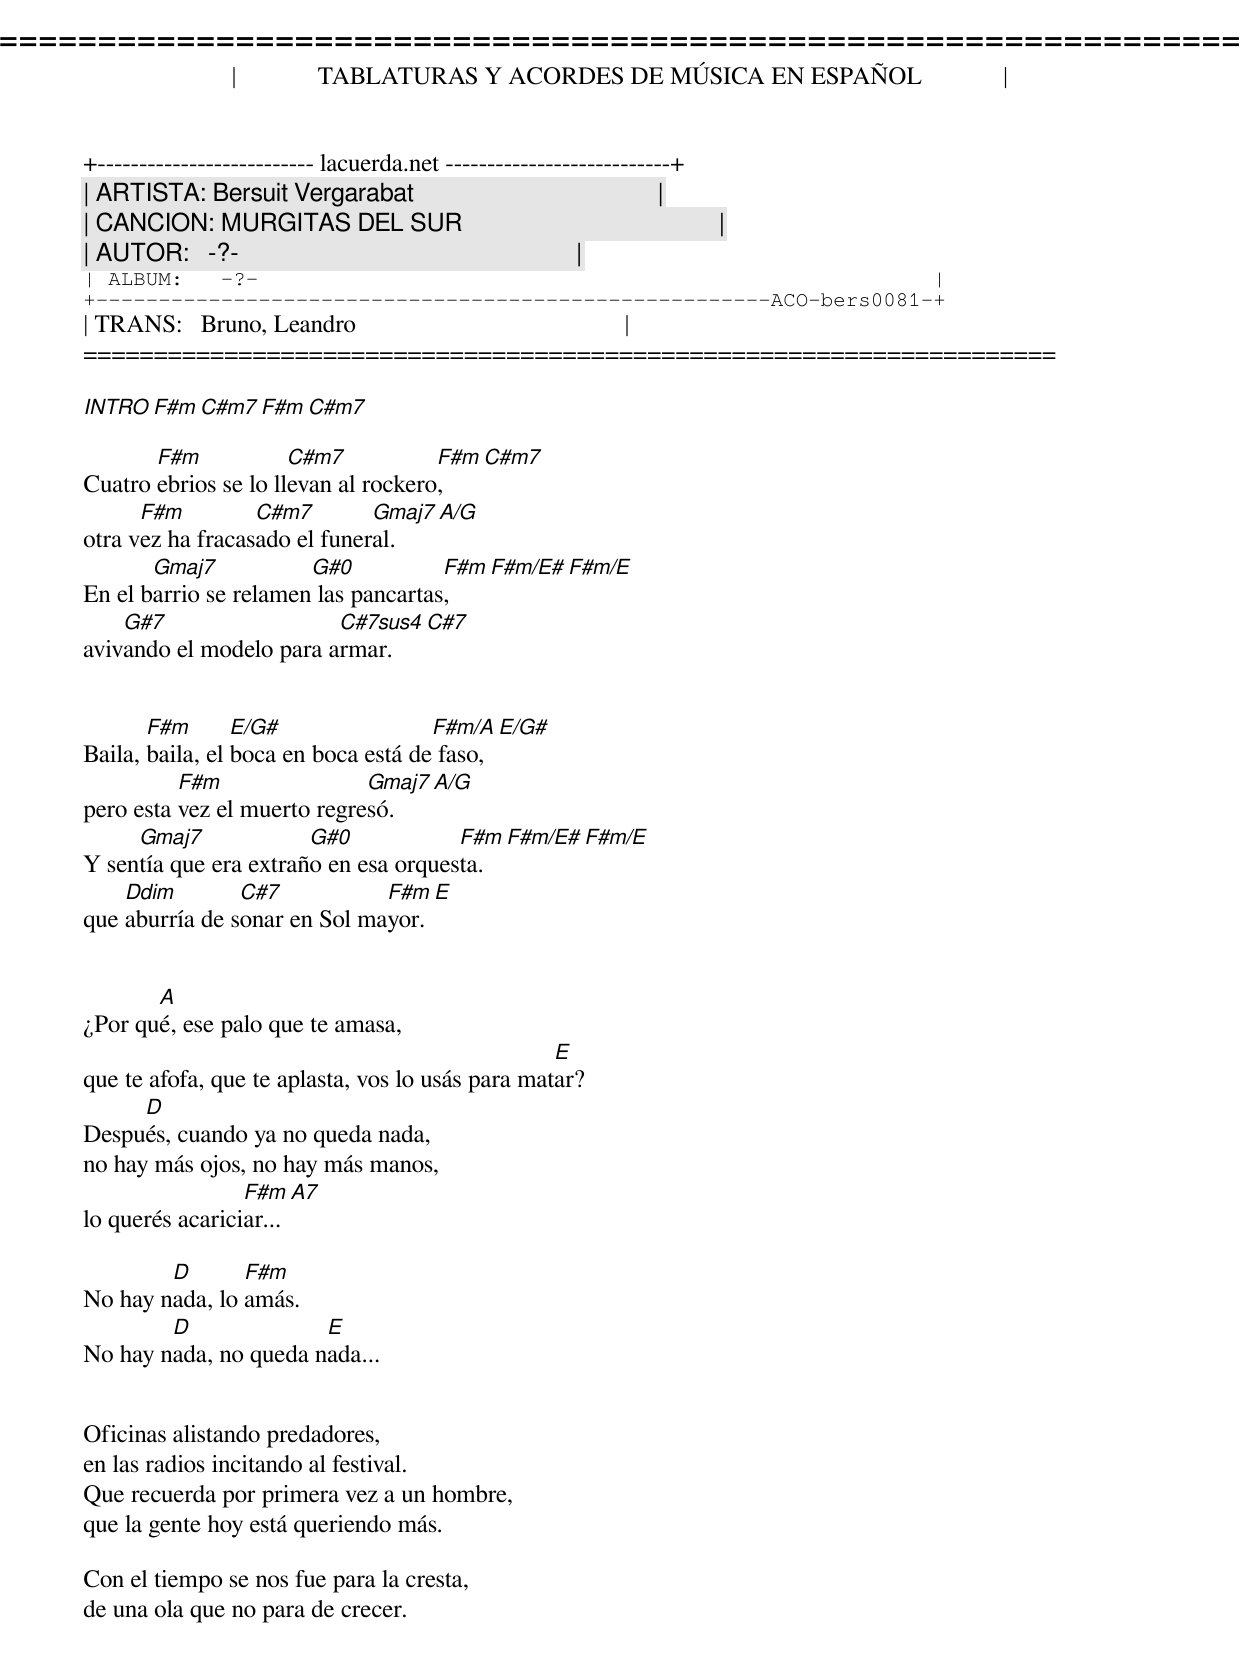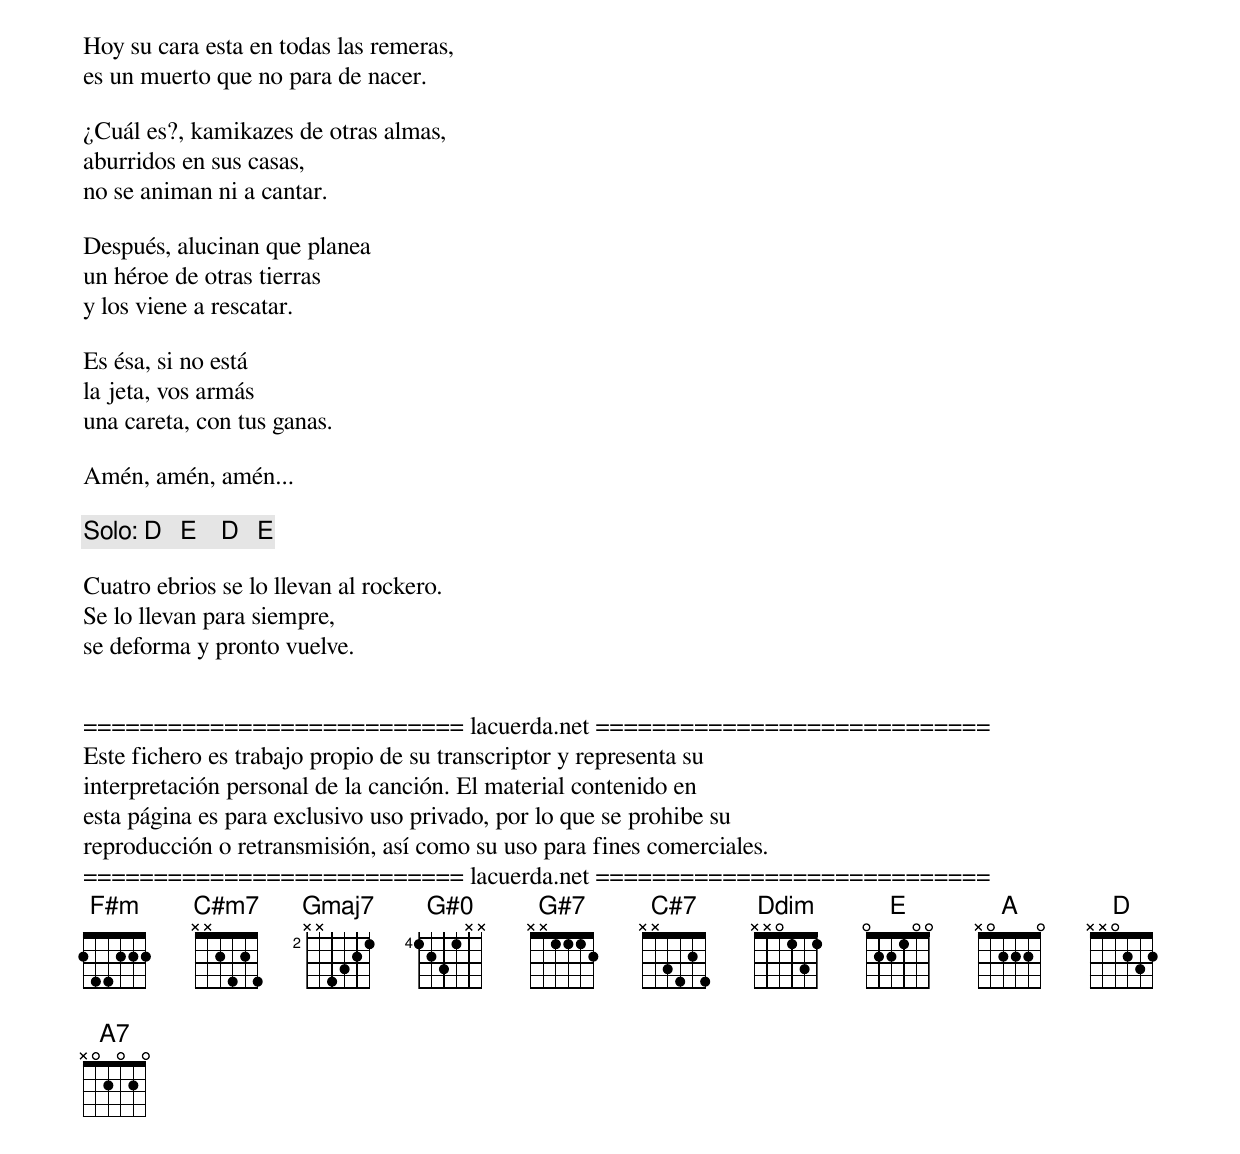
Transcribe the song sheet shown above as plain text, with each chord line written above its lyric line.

=====================================================================
|             TABLATURAS Y ACORDES DE MÚSICA EN ESPAÑOL             |
+-------------------------- lacuerda.net ---------------------------+
| ARTISTA: Bersuit Vergarabat                                       |
| CANCION: MURGITAS DEL SUR                                         |
| AUTOR:   -?-                                                      |
| ALBUM:   -?-                                                      |
+------------------------------------------------------ACO-bers0081-+
| TRANS:   Bruno, Leandro                                           |
=====================================================================

INTRO F#m C#m7 F#m C#m7

       F#m            C#m7           F#m     C#m7
Cuatro ebrios se lo llevan al rockero,
      F#m         C#m7        Gmaj7    A/G
otra vez ha fracasado el funeral.
       Gmaj7           G#0           F#m   F#m/E# F#m/E
En el barrio se relamen las pancartas,
    G#7                  C#7sus4 C#7
avivando el modelo para armar.


       F#m       E/G#                F#m/A    E/G#
Baila, baila, el boca en boca está de faso,
          F#m                Gmaj7    A/G
pero esta vez el muerto regresó.
     Gmaj7             G#0            F#m   F#m/E# F#m/E
Y sentía que era extraño en esa orquesta.
    Ddim        C#7           F#m     E
que aburría de sonar en Sol mayor.


       A
¿Por qué, ese palo que te amasa,
                                                  E
que te afofa, que te aplasta, vos lo usás para matar?
     D
Después, cuando ya no queda nada,
no hay más ojos, no hay más manos,
                 F#m    A7
lo querés acariciar...

        D       F#m
No hay nada, lo amás.
        D              E
No hay nada, no queda nada...


Oficinas alistando predadores,
en las radios incitando al festival.
Que recuerda por primera vez a un hombre,
que la gente hoy está queriendo más.

Con el tiempo se nos fue para la cresta,
de una ola que no para de crecer.
Hoy su cara esta en todas las remeras,
es un muerto que no para de nacer.

¿Cuál es?, kamikazes de otras almas,
aburridos en sus casas,
no se animan ni a cantar.

Después, alucinan que planea
un héroe de otras tierras
y los viene a rescatar.

Es ésa, si no está
la jeta, vos armás
una careta, con tus ganas.

Amén, amén, amén...

[Solo: D   E    D   E]

Cuatro ebrios se lo llevan al rockero.
Se lo llevan para siempre,
se deforma y pronto vuelve.


=========================== lacuerda.net ============================
Este fichero es trabajo propio de su transcriptor y representa su
interpretación personal de la canción. El material contenido en
esta página es para exclusivo uso privado, por lo que se prohibe su
reproducción o retransmisión, así como su uso para fines comerciales.
=========================== lacuerda.net ============================
